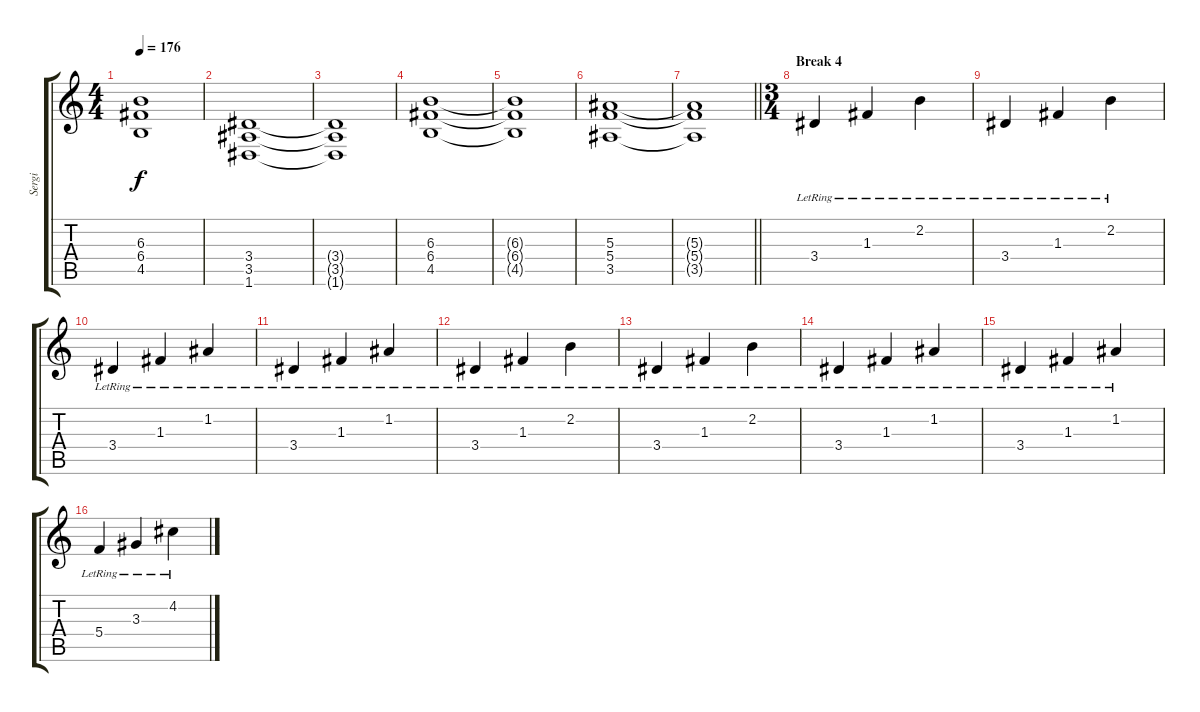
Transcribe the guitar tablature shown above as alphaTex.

\track ("Sergi" "Sergi") {instrument distortionguitar}
\staff {score tabs}
\tuning (D4 A3 F3 C3 G2 D2) {hide}
\ts (4 4)
\tempo 176
\clef g2
\ks c
(6.3{t} 6.4{t} 4.5{t}).1{dy f} |
(3.4 3.5 1.6).1 |
(3.4{t} 3.5{t} 1.6{t}).1 |
(6.3 6.4 4.5).1 |
(6.3{t} 6.4{t} 4.5{t}).1 |
(5.3 5.4 3.5).1 |
\barLineRight lightlight
(5.3{t} 5.4{t} 3.5{t}).1 |
\ts (3 4)
\section ("" "Break 4")
3.4{lr}.4{volume 9 instrument acousticguitarsteel} 1.3{lr}.4 2.2{lr}.4 |
3.4{lr}.4 1.3{lr}.4 2.2{lr}.4 |
3.4{lr}.4 1.3{lr}.4 1.2{lr}.4 |
3.4{lr}.4 1.3{lr}.4 1.2{lr}.4 |
3.4{lr}.4 1.3{lr}.4 2.2{lr}.4 |
3.4{lr}.4 1.3{lr}.4 2.2{lr}.4 |
3.4{lr}.4 1.3{lr}.4 1.2{lr}.4 |
3.4{lr}.4 1.3{lr}.4 1.2{lr}.4 |
5.4{lr}.4 3.3{lr}.4 4.2{lr}.4
